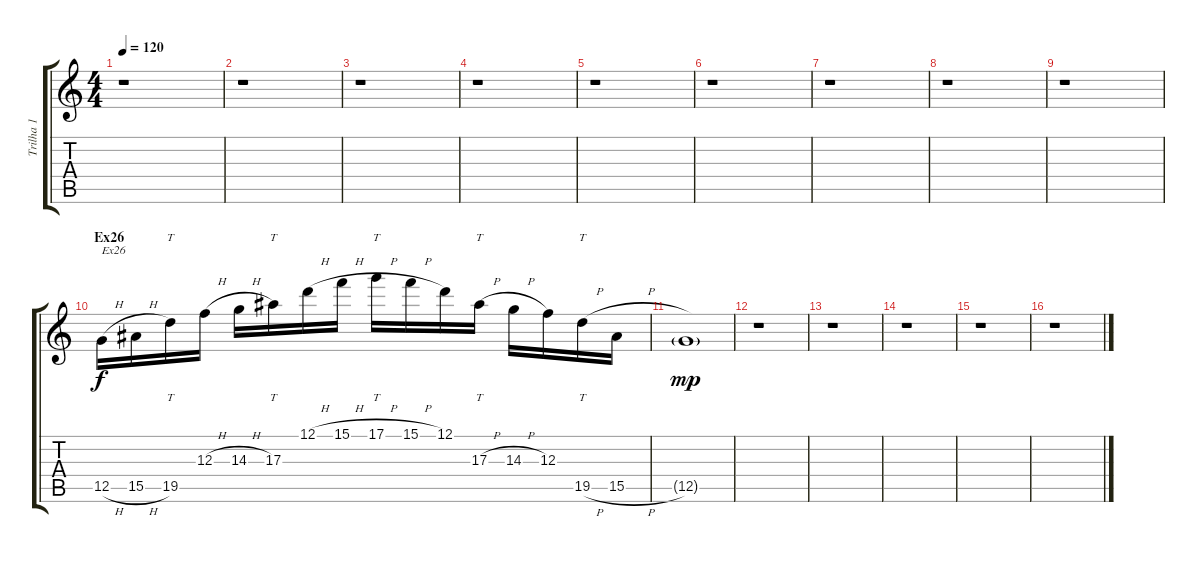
\track ("Trilha 1" "Trilha 1") {instrument distortionguitar}
\staff {score tabs}
\tuning (D4 A3 F3 C3 G2 D2) {hide}
\ts (4 4)
\tempo 120
\clef g2
\ks c
r.1{dy mp} |
r.1 |
r.1 |
r.1 |
r.1 |
r.1 |
r.1 |
r.1 |
r.1 |
\section ("" "Ex26")
12.5{h}.16{txt "Ex26" dy f} 15.5{h}.16 19.5.16{tt} 12.3{h}.16 14.3{h}.16 17.3.16{tt} 12.1{h}.16 15.1{h}.16 17.1{h}.16{tt} 15.1{h}.16 12.1.16 17.3{h}.16{tt} 14.3{h}.16 12.3.16 19.5{h}.16{tt} 15.5{h}.16 |
12.5{g}.1{dy mp} |
r.1 |
r.1 |
r.1 |
r.1 |
r.1
